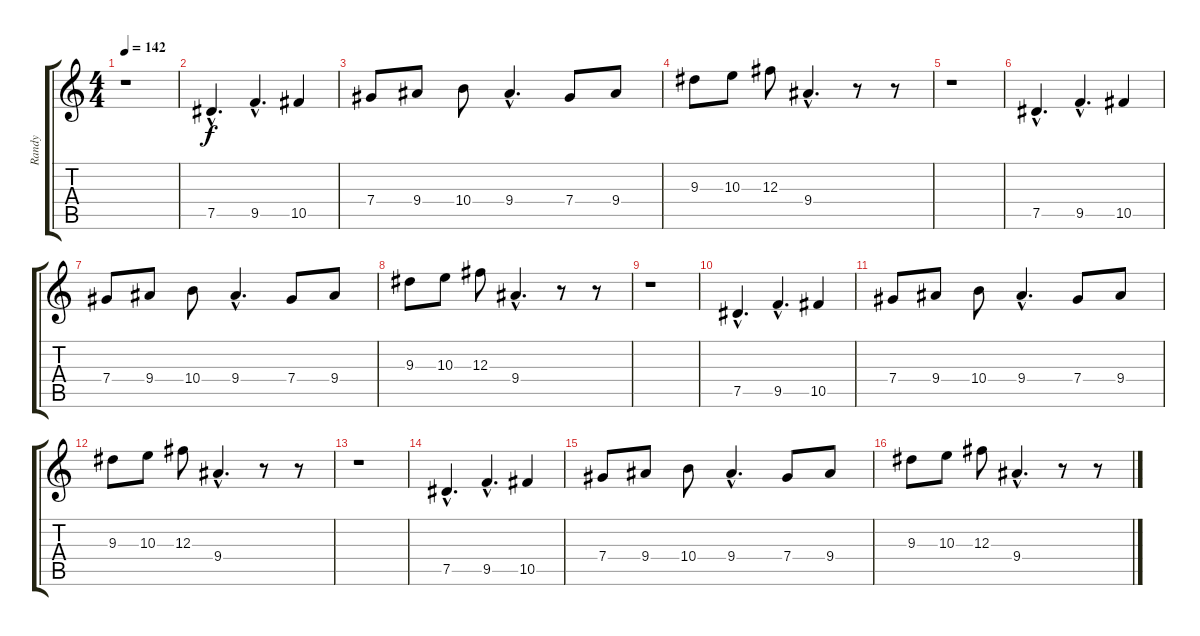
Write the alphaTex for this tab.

\track ("Randy" "Randy") {instrument distortionguitar}
\staff {score tabs}
\tuning (Eb4 Bb3 Gb3 Db3 Ab2 Eb2) {hide}
\ts (4 4)
\tempo 142
\clef g2
\ks c
r.1{dy f} |
7.5{hac}.4{d} 9.5{hac}.4{d} 10.5.4 |
7.4.8 9.4.8 10.4.8 9.4{hac}.4{d} 7.4.8 9.4.8 |
9.3.8 10.3.8 12.3.8 9.4{hac}.4{d} r.8 r.8 |
r.1 |
7.5{hac}.4{d} 9.5{hac}.4{d} 10.5.4 |
7.4.8 9.4.8 10.4.8 9.4{hac}.4{d} 7.4.8 9.4.8 |
9.3.8 10.3.8 12.3.8 9.4{hac}.4{d} r.8 r.8 |
r.1 |
7.5{hac}.4{d} 9.5{hac}.4{d} 10.5.4 |
7.4.8 9.4.8 10.4.8 9.4{hac}.4{d} 7.4.8 9.4.8 |
9.3.8 10.3.8 12.3.8 9.4{hac}.4{d} r.8 r.8 |
r.1 |
7.5{hac}.4{d} 9.5{hac}.4{d} 10.5.4 |
7.4.8 9.4.8 10.4.8 9.4{hac}.4{d} 7.4.8 9.4.8 |
9.3.8 10.3.8 12.3.8 9.4{hac}.4{d} r.8 r.8
